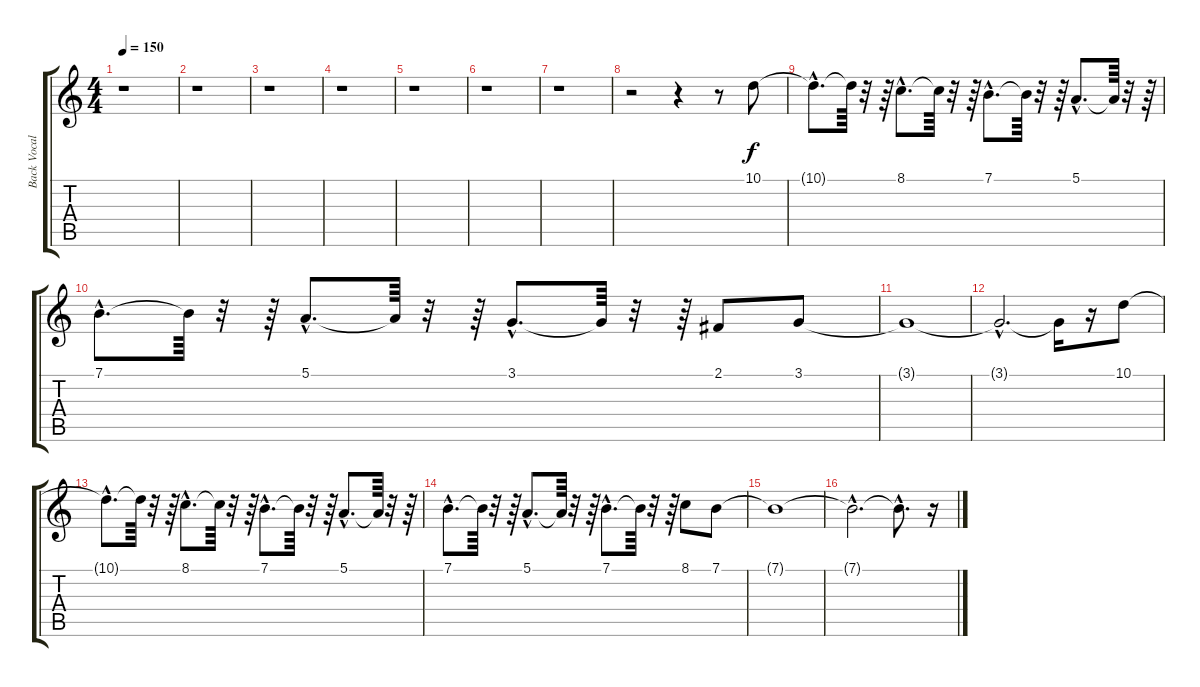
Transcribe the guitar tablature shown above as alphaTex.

\track ("Back Vocals'" "Back Vocal") {instrument choiraahs}
\staff {score tabs}
\tuning (E4 B3 G3 D3 A2 E2) {hide}
\ts (4 4)
\tempo 150
\clef g2
\ks c
r.1{dy f} |
r.1 |
r.1 |
r.1 |
r.1 |
r.1 |
r.1 |
r.2 r.4 r.8 10.1.8 |
10.1{hac t}.8{d} 10.1{t}.64 r.32 r.64 8.1{hac}.8{d} 8.1{t}.64 r.32 r.64 7.1{hac}.8{d} 7.1{t}.64 r.32 r.64 5.1{hac}.8{d} 5.1{t}.64 r.32 r.64 |
7.1{hac}.8{d} 7.1{t}.64 r.32 r.64 5.1{hac}.8{d} 5.1{t}.64 r.32 r.64 3.1{hac}.8{d} 3.1{t}.64 r.32 r.64 2.1.8 3.1.8 |
3.1{t}.1 |
3.1{hac t}.2{d} 3.1{t}.16 r.16 10.1.8 |
10.1{hac t}.8{d} 10.1{t}.64 r.32 r.64 8.1{hac}.8{d} 8.1{t}.64 r.32 r.64 7.1{hac}.8{d} 7.1{t}.64 r.32 r.64 5.1{hac}.8{d} 5.1{t}.64 r.32 r.64 |
7.1{hac}.8{d} 7.1{t}.64 r.32 r.64 5.1{hac}.8{d} 5.1{t}.64 r.32 r.64 7.1{hac}.8{d} 7.1{t}.64 r.32 r.64 8.1.8 7.1.8 |
7.1{t}.1 |
7.1{hac t}.2{d} 7.1{hac t}.8{d} r.16
